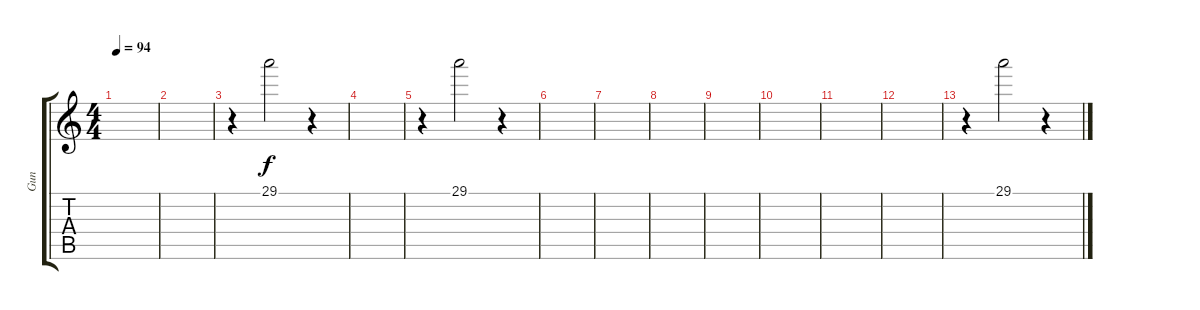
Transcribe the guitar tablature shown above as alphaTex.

\track ("Gun" "Gun") {instrument gunshot}
\staff {score tabs}
\tuning (E4 B3 G3 D3 A2 E2) {hide}
\ts (4 4)
\tempo 94
\clef g2
\ks c
|
|
r.4 29.1.2 r.4 |
|
r.4 29.1.2 r.4 |
|
|
|
|
|
|
|
r.4 29.1.2 r.4
